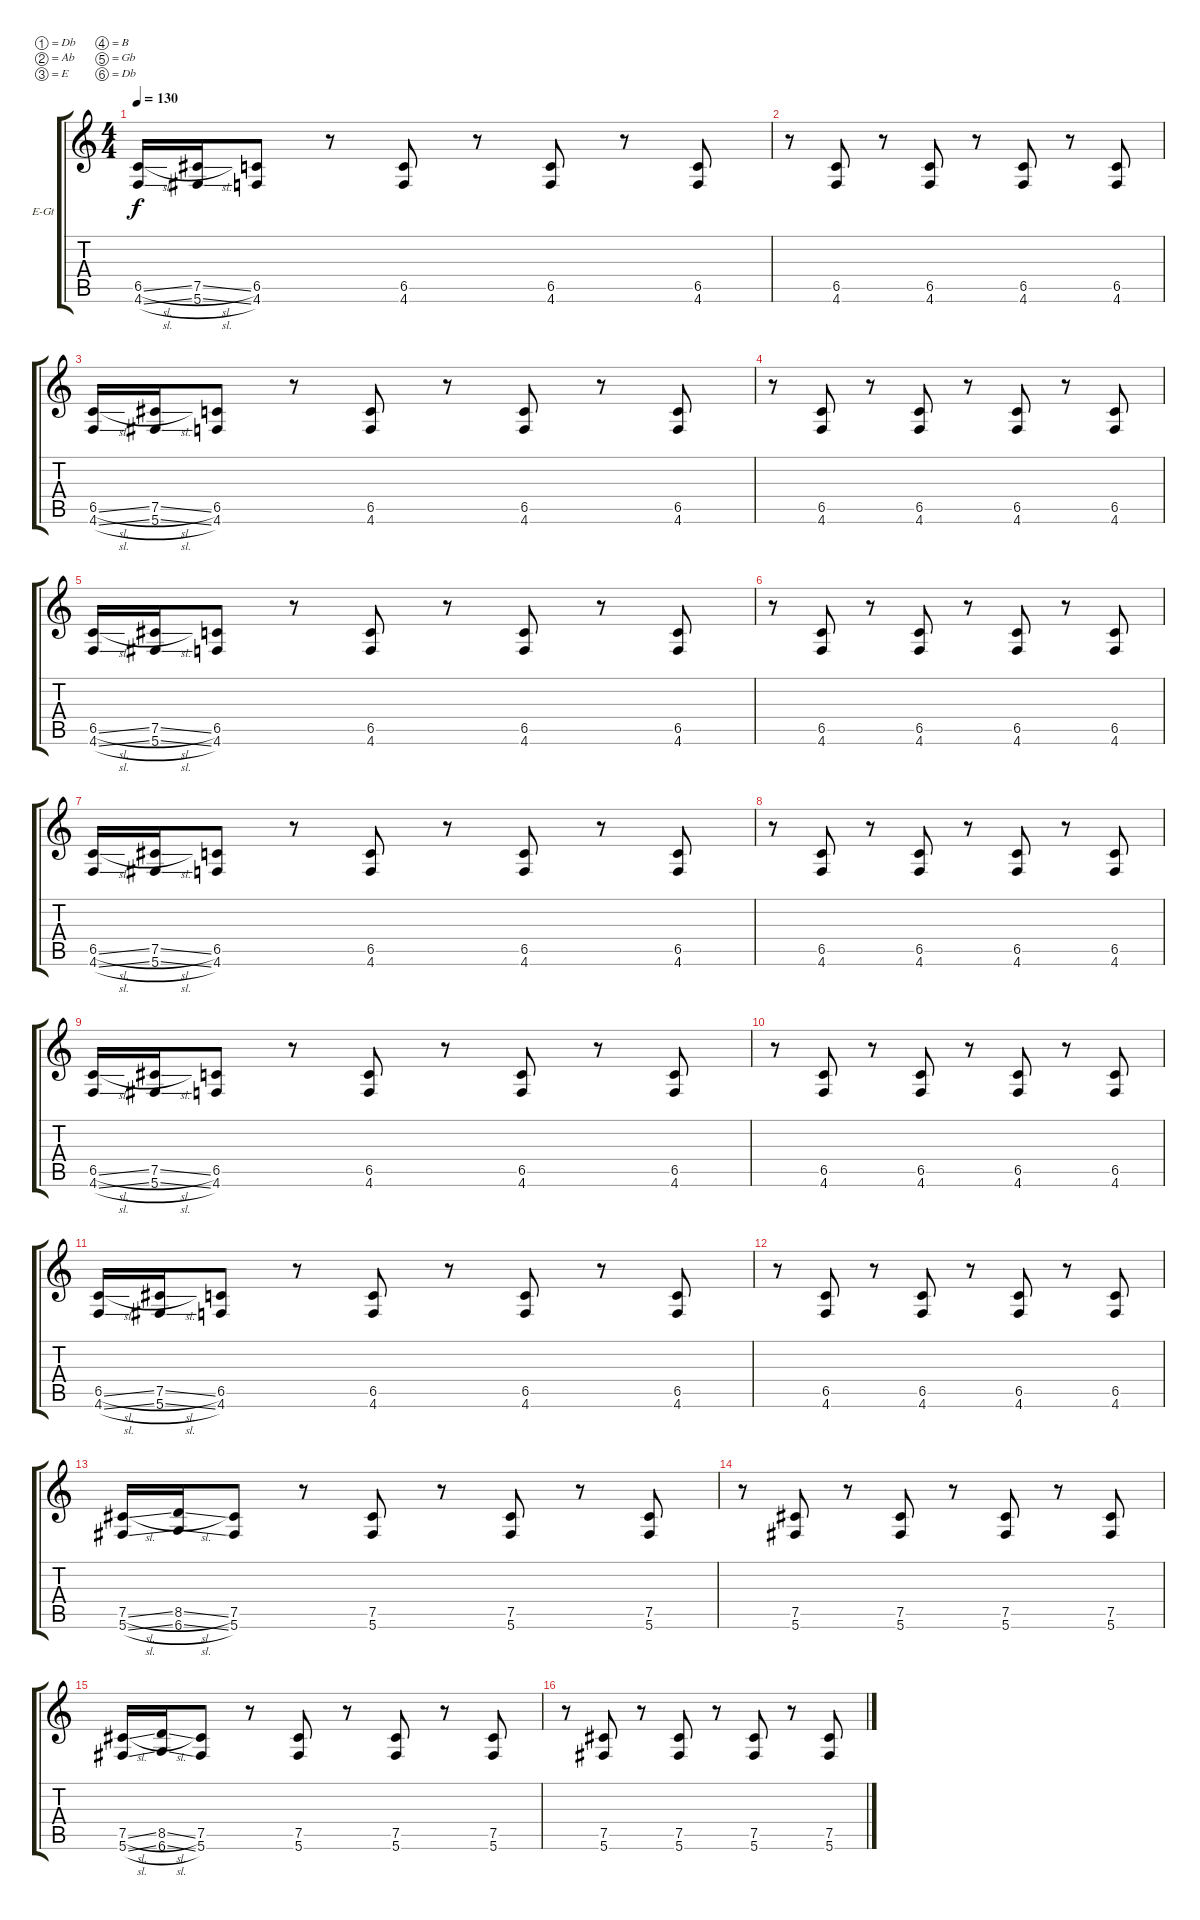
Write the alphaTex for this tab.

\bracketExtendMode groupsimilarinstruments
\firstSystemTrackNameOrientation horizontal
\otherSystemsTrackNameOrientation horizontal
\track ("Tommy Vetterli" "E-Gt") {instrument overdrivenguitar}
\staff {score tabs}
\tuning (Db4 Ab3 E3 B2 Gb2 Db2)
\ts (4 4)
\tempo 130
\clef g2
\ks c
(4.6{sl} 6.5{sl}).16{dy f} (5.6{sl} 7.5{sl}).16 (6.5 4.6).8 r.8 (6.5 4.6).8 r.8 (6.5 4.6).8 r.8 (6.5 4.6).8 |
r.8 (6.5 4.6).8 r.8 (6.5 4.6).8 r.8 (6.5 4.6).8 r.8 (6.5 4.6).8 |
(4.6{sl} 6.5{sl}).16 (5.6{sl} 7.5{sl}).16 (6.5 4.6).8 r.8 (6.5 4.6).8 r.8 (6.5 4.6).8 r.8 (6.5 4.6).8 |
r.8 (6.5 4.6).8 r.8 (6.5 4.6).8 r.8 (6.5 4.6).8 r.8 (6.5 4.6).8 |
(4.6{sl} 6.5{sl}).16 (5.6{sl} 7.5{sl}).16 (6.5 4.6).8 r.8 (6.5 4.6).8 r.8 (6.5 4.6).8 r.8 (6.5 4.6).8 |
r.8 (6.5 4.6).8 r.8 (6.5 4.6).8 r.8 (6.5 4.6).8 r.8 (6.5 4.6).8 |
(4.6{sl} 6.5{sl}).16 (5.6{sl} 7.5{sl}).16 (6.5 4.6).8 r.8 (6.5 4.6).8 r.8 (6.5 4.6).8 r.8 (6.5 4.6).8 |
r.8 (6.5 4.6).8 r.8 (6.5 4.6).8 r.8 (6.5 4.6).8 r.8 (6.5 4.6).8 |
(4.6{sl} 6.5{sl}).16 (5.6{sl} 7.5{sl}).16 (6.5 4.6).8 r.8 (6.5 4.6).8 r.8 (6.5 4.6).8 r.8 (6.5 4.6).8 |
r.8 (6.5 4.6).8 r.8 (6.5 4.6).8 r.8 (6.5 4.6).8 r.8 (6.5 4.6).8 |
(4.6{sl} 6.5{sl}).16 (5.6{sl} 7.5{sl}).16 (6.5 4.6).8 r.8 (6.5 4.6).8 r.8 (6.5 4.6).8 r.8 (6.5 4.6).8 |
r.8 (6.5 4.6).8 r.8 (6.5 4.6).8 r.8 (6.5 4.6).8 r.8 (6.5 4.6).8 |
(5.6{sl} 7.5{sl}).16 (8.5{sl} 6.6{sl}).16 (5.6 7.5).8 r.8 (5.6 7.5).8 r.8 (5.6 7.5).8 r.8 (5.6 7.5).8 |
r.8 (5.6 7.5).8 r.8 (7.5 5.6).8 r.8 (7.5 5.6).8 r.8 (7.5 5.6).8 |
(5.6{sl} 7.5{sl}).16 (8.5{sl} 6.6{sl}).16 (5.6 7.5).8 r.8 (5.6 7.5).8 r.8 (5.6 7.5).8 r.8 (5.6 7.5).8 |
r.8 (5.6 7.5).8 r.8 (7.5 5.6).8 r.8 (7.5 5.6).8 r.8 (7.5 5.6).8
